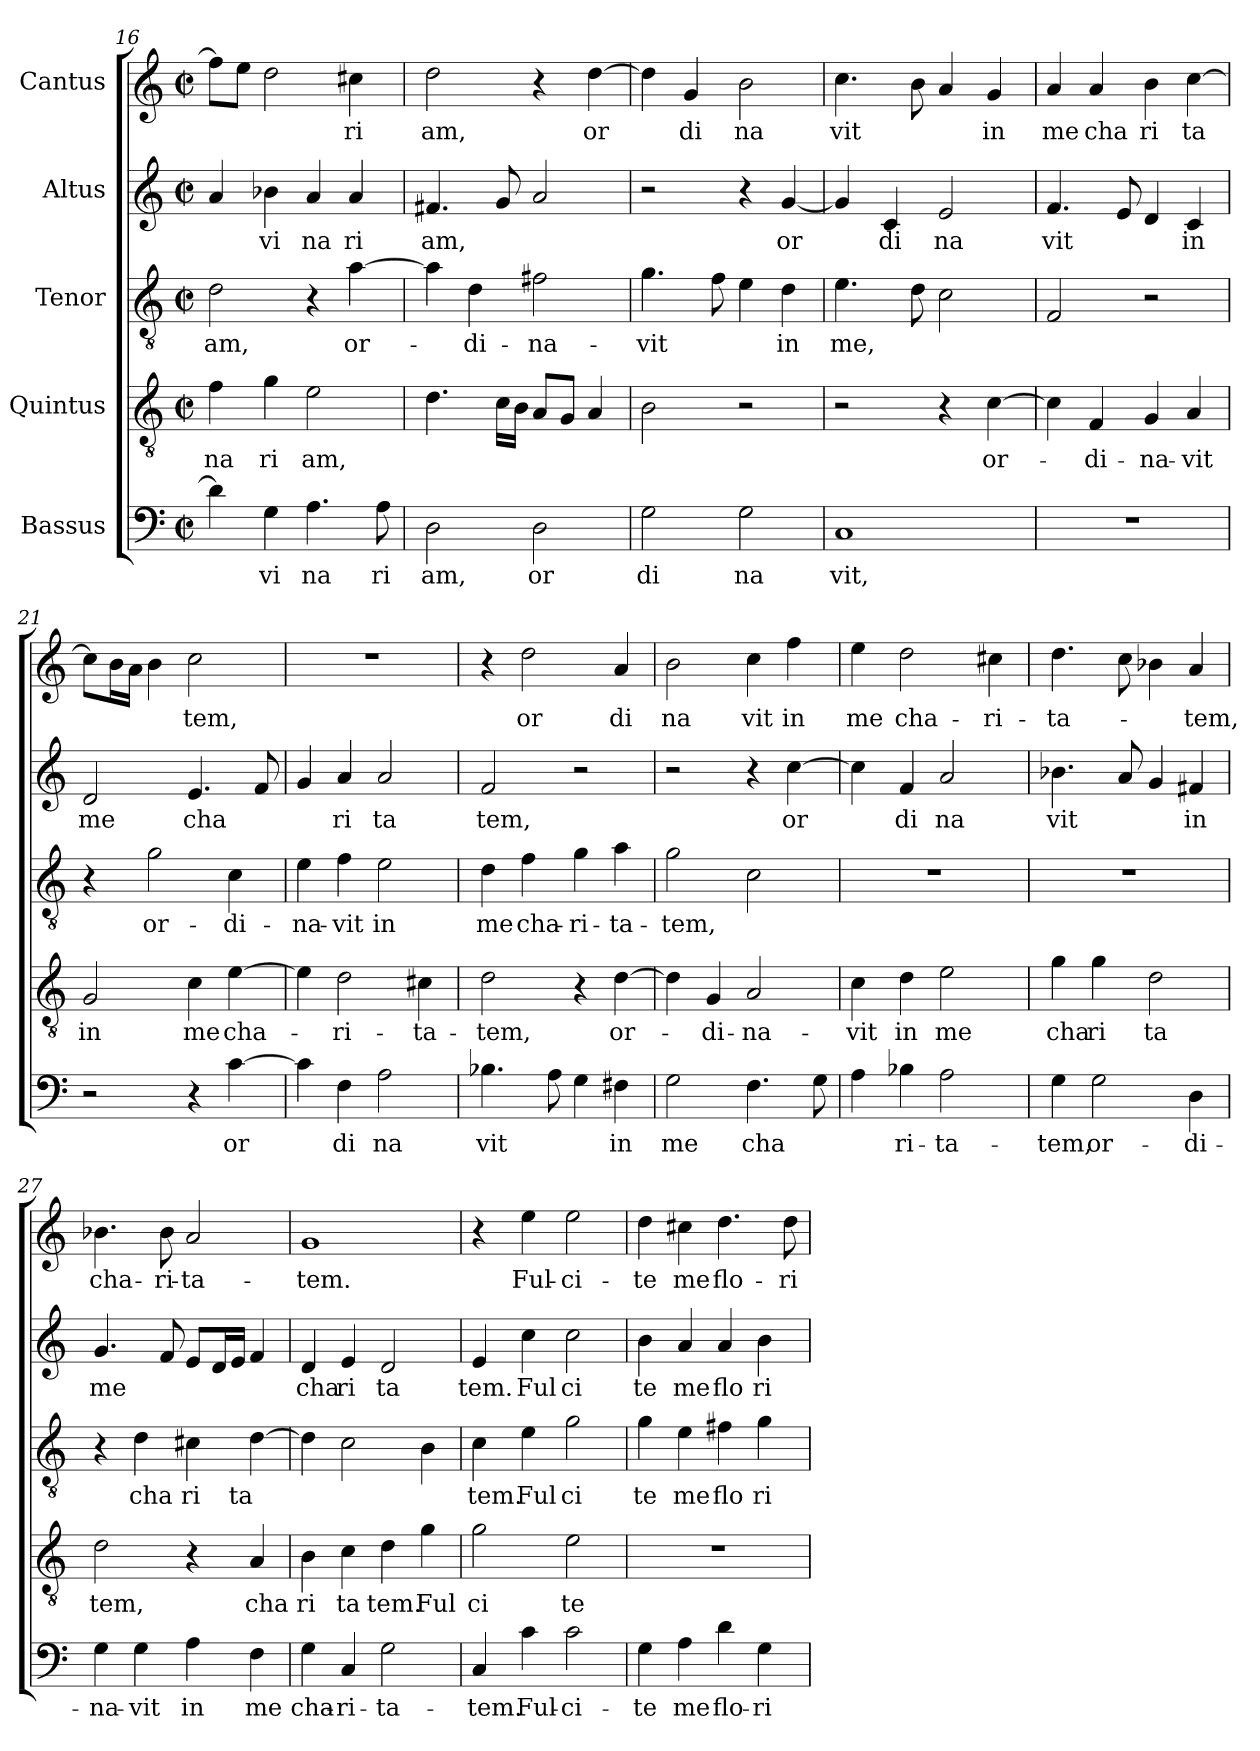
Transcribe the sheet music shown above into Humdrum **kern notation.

**kern	**text	**kern	**text	**kern	**text	**kern	**text	**kern	**text
*part5	*part5	*part4	*part4	*part3	*part3	*part2	*part2	*part1	*part1
*staff5	*staff5	*staff4	*staff4	*staff3	*staff3	*staff2	*staff2	*staff1	*staff1
*I"Bassus	*	*I"Quintus	*	*I"Tenor	*	*I"Altus	*	*I"Cantus	*
*clefF4	*	*clefGv2	*	*clefGv2	*	*clefG2	*	*clefG2	*
*M2/2	*	*M2/2	*	*M2/2	*	*M2/2	*	*M2/2	*
*met(c|)	*	*met(c|)	*	*met(c|)	*	*met(c|)	*	*met(c|)	*
=16	=16	=16	=16	=16	=16	=16	=16	=16	=16
!	!	!	!LO:LY:b:cj	!	!LO:LY:b:cj	!	!	!	!
4d\]	.	4f\	na	2d\	-am,	4a/	.	8ff\L]	.
.	.	.	.	.	.	.	.	8ee\J	.
!	!LO:LY:b:cj	!	!LO:LY:b:cj	!	!	!	!LO:LY:b:cj	!	!
4G\	vi	4g\	ri	.	.	4b-\	vi	2dd\	.
!	!LO:LY:b:cj	!	!LO:LY:b	!	!	!	!LO:LY:b:cj	!	!
4.A\	na	2e\	am,	4r	.	4a/	na	.	.
!	!	!	!	!	!LO:LY:b:cj	!	!LO:LY:b:cj	!	!LO:LY:b:cj
.	.	.	.	[>4a\	or-	4a/	ri	4cc#\	ri
!	!LO:LY:b:cj	!	!	!	!	!	!	!	!
8A\	ri	.	.	.	.	.	.	.	.
=17	=17	=17	=17	=17	=17	=17	=17	=17	=17
!	!LO:LY:b:cj	!	!	!	!	!	!LO:LY:b	!	!LO:LY:b:cj
2D\	am,	4.d\	.	4a\]	.	4.f#X/	am,	2dd\	am,
!	!	!	!	!	!LO:LY:b:cj	!	!	!	!
.	.	.	.	4d\	-di-	.	.	.	.
.	.	16c\L	.	.	.	8g/	.	.	.
.	.	16B\J	.	.	.	.	.	.	.
!	!LO:LY:b:cj	!	!	!	!LO:LY:b:cj	!	!	!	!
2D\	or	8A/L	.	2f#X\	-na-	2a/	.	4r	.
.	.	8G/J	.	.	.	.	.	.	.
!	!	!	!	!	!	!	!	!	!LO:LY:b:cj
.	.	4A/	.	.	.	.	.	[>4dd\	or
=18	=18	=18	=18	=18	=18	=18	=18	=18	=18
!	!LO:LY:b:cj	!	!	!	!LO:LY:b	!	!	!	!
2G\	di	2B\	.	4.g\	-vit	2r	.	4dd\]	.
!	!	!	!	!	!	!	!	!	!LO:LY:b:cj
.	.	.	.	.	.	.	.	4g/	di
.	.	.	.	8f\	.	.	.	.	.
!	!LO:LY:b:cj	!	!	!	!	!	!	!	!LO:LY:b:cj
2G\	na	2r	.	4e\	.	4r	.	2b\	na
!	!	!	!	!	!LO:LY:b:cj	!	!LO:LY:b:cj	!	!
.	.	.	.	4d\	in	[>4g/	or	.	.
!!LO:PB:g=z
=19	=19	=19	=19	=19	=19	=19	=19	=19	=19
!	!LO:LY:b:cj	!	!	!	!LO:LY:b	!	!	!	!LO:LY:b
*	*	*	*	*^	*	*	*	*	*
1C	vit,	2r	.	4.e\	64ryy	me,	4g/]	.	4.cc\	vit
.	.	.	.	.	2ryy	.	.	.	.	.
!	!	!	!	!	!	!	!	!LO:LY:b:cj	!	!
.	.	.	.	.	.	.	4c/	di	.	.
.	.	.	.	8d\	.	.	.	.	8b\	.
!	!	!	!	!	!	!	!	!LO:LY:b:cj	!	!
.	.	4r	.	2c\	.	.	2e/	na	4a/	.
.	.	.	.	.	4ryy	.	.	.	.	.
!	!	!	!LO:LY:b:cj	!	!	!	!	!	!	!LO:LY:b:cj
.	.	[>4c\	or-	.	.	.	.	.	4g/	in
.	.	.	.	.	8...ryy	.	.	.	.	.
=20	=20	=20	=20	=20	=20	=20	=20	=20	=20	=20
!	!	!	!	!	!	!	!	!LO:LY:b	!	!LO:LY:b:cj
*	*	*	*	*v	*v	*	*	*	*	*
1r	.	4c\]	.	2F/	.	4.f/	vit	4a/	me
!	!	!	!LO:LY:b:cj	!	!	!	!	!	!LO:LY:b:cj
.	.	4F/	-di-	.	.	.	.	4a/	cha
.	.	.	.	.	.	8e/	.	.	.
!	!	!	!LO:LY:b:cj	!	!	!	!	!	!LO:LY:b:cj
.	.	4G/	-na-	2r	.	4d/	.	4b\	ri
!	!	!	!LO:LY:b:cj	!	!	!	!LO:LY:b:cj	!	!LO:LY:b:cj
.	.	4A/	-vit	.	.	4c/	in	[>4cc\	ta
=21	=21	=21	=21	=21	=21	=21	=21	=21	=21
!	!	!	!LO:LY:b:cj	!	!	!	!LO:LY:b:cj	!	!
2r	.	2G/	in	4r	.	2d/	me	8cc\L]	.
.	.	.	.	.	.	.	.	16b\	.
.	.	.	.	.	.	.	.	16a\J	.
!	!	!	!	!	!LO:LY:b:cj	!	!	!	!
.	.	.	.	2g\	or-	.	.	4b\	.
!	!	!	!LO:LY:b:cj	!	!	!	!LO:LY:b	!	!LO:LY:b:cj
4r	.	4c\	me	.	.	4.e/	cha	2cc\	tem,
!	!LO:LY:b:cj	!	!LO:LY:b	!	!LO:LY:b:cj	!	!	!	!
[>4c\	or	[>4e\	cha-	4c\	-di-	.	.	.	.
.	.	.	.	.	.	8f/	.	.	.
=22	=22	=22	=22	=22	=22	=22	=22	=22	=22
!	!	!	!	!	!LO:LY:b:cj	!	!	!	!
4c\]	.	4e\]	.	4e\	-na-	4g/	.	1r	.
!	!LO:LY:b:cj	!	!LO:LY:b:cj	!	!LO:LY:b:cj	!	!LO:LY:b:cj	!	!
4F\	di	2d\	-ri-	4f\	-vit	4a/	ri	.	.
!	!LO:LY:b:cj	!	!	!	!LO:LY:b:cj	!	!LO:LY:b:cj	!	!
2A\	na	.	.	2e\	in	2a/	ta	.	.
!	!	!	!LO:LY:b:cj	!	!	!	!	!	!
.	.	4c#\	-ta-	.	.	.	.	.	.
=23	=23	=23	=23	=23	=23	=23	=23	=23	=23
!	!LO:LY:b	!	!LO:LY:b:cj	!	!LO:LY:b:cj	!	!LO:LY:b:cj	!	!
4.B-X\	vit	2d\	-tem,	4d\	me	2f/	tem,	4r	.
!	!	!	!	!	!LO:LY:b:cj	!	!	!	!LO:LY:b:cj
.	.	.	.	4f\	cha-	.	.	2dd\	or
8A\	.	.	.	.	.	.	.	.	.
!	!	!	!	!	!LO:LY:b:cj	!	!	!	!
4G\	.	4r	.	4g\	-ri-	2r	.	.	.
!	!LO:LY:b:cj	!	!LO:LY:b:cj	!	!LO:LY:b:cj	!	!	!	!LO:LY:b:cj
4F#X\	in	[>4d\	or-	4a\	-ta-	.	.	4a/	di
=24	=24	=24	=24	=24	=24	=24	=24	=24	=24
!	!LO:LY:b:cj	!	!	!	!LO:LY:b	!	!	!	!LO:LY:b:cj
2G\	me	4d\]	.	2g\	-tem,	2r	.	2b\	na
!	!	!	!LO:LY:b:cj	!	!	!	!	!	!
.	.	4G/	-di-	.	.	.	.	.	.
!	!LO:LY:b	!	!LO:LY:b:cj	!	!	!	!	!	!LO:LY:b:cj
4.F\	cha	2A/	-na-	2c\	.	4r	.	4cc\	vit
!	!	!	!	!	!	!	!LO:LY:b:cj	!	!LO:LY:b:cj
.	.	.	.	.	.	[<4cc\	or	4ff\	in
8G\	.	.	.	.	.	.	.	.	.
!!LO:LB:g=z
=25	=25	=25	=25	=25	=25	=25	=25	=25	=25
!	!	!	!LO:LY:b:cj	!	!	!	!	!	!LO:LY:b:cj
*^	*	*	*	*	*	*^	*	*	*
4A\	32ryy	.	4c\	-vit	1r	.	4cc\]	32ryy	.	4ee\	me
.	2ryy	.	.	.	.	.	.	2ryy	.	.	.
!	!	!LO:LY:b:cj	!	!LO:LY:b:cj	!	!	!	!	!LO:LY:b:cj	!	!LO:LY:b:cj
4B-\	.	ri-	4d\	in	.	.	4f/	.	di	2dd\	cha-
!	!	!LO:LY:b:cj	!	!LO:LY:b:cj	!	!	!	!	!LO:LY:b:cj	!	!
2A\	.	-ta-	2e\	me	.	.	2a/	.	na	.	.
.	4...ryy	.	.	.	.	.	.	4...ryy	.	.	.
!	!	!	!	!	!	!	!	!	!	!	!LO:LY:b:cj
.	.	.	.	.	.	.	.	.	.	4cc#\	-ri-
=26	=26	=26	=26	=26	=26	=26	=26	=26	=26	=26	=26
!	!	!LO:LY:b:cj	!	!LO:LY:b:cj	!	!	!	!	!LO:LY:b	!	!LO:LY:b:cj
*v	*v	*	*	*	*	*	*v	*v	*	*	*
4G\	-tem,	4g\	cha	1r	.	4.b-\	vit	4.dd\	-ta-
!	!LO:LY:b:cj	!	!LO:LY:b:cj	!	!	!	!	!	!
2G\	or-	4g\	ri	.	.	.	.	.	.
.	.	.	.	.	.	8a/	.	8cc\	.
!	!	!	!LO:LY:b:cj	!	!	!	!	!	!
.	.	2d\	ta	.	.	4g/	.	4b-X\	.
!	!LO:LY:b:cj	!	!	!	!	!	!LO:LY:b:cj	!	!LO:LY:b:cj
4D\	-di-	.	.	.	.	4f#/	in	4a/	-tem,
=27	=27	=27	=27	=27	=27	=27	=27	=27	=27
!	!LO:LY:b:cj	!	!LO:LY:b:cj	!	!	!	!LO:LY:b	!	!LO:LY:b:cj
4G\	-na-	2d\	tem,	4r	.	4.g/	me	4.b-\	cha-
!	!LO:LY:b:cj	!	!	!	!LO:LY:b:cj	!	!	!	!
4G\	-vit	.	.	4d\	cha	.	.	.	.
!	!	!	!	!	!	!	!	!	!LO:LY:b:cj
.	.	.	.	.	.	8f/	.	8b-\	-ri-
!	!LO:LY:b:cj	!	!	!	!LO:LY:b:cj	!	!	!	!LO:LY:b:cj
4A\	in	4r	.	4c#\	ri	8e/L	.	2a/	-ta-
.	.	.	.	.	.	16d/	.	.	.
.	.	.	.	.	.	16e/J	.	.	.
!	!LO:LY:b:cj	!	!LO:LY:b:cj	!	!LO:LY:b:cj	!	!	!	!
4F\	me	4A/	cha	[>4d\	ta	4f/	.	.	.
=28	=28	=28	=28	=28	=28	=28	=28	=28	=28
!	!LO:LY:b:cj	!	!LO:LY:b:cj	!	!	!	!LO:LY:b:cj	!	!LO:LY:b:cj
4G\	cha-	4B\	ri	4d\]	.	4d/	cha	1g	-tem.
!	!LO:LY:b:cj	!	!LO:LY:b:cj	!	!	!	!LO:LY:b:cj	!	!
4C/	-ri-	4c\	ta	2c\	.	4e/	ri	.	.
!	!LO:LY:b:cj	!	!LO:LY:b:cj	!	!	!	!LO:LY:b:cj	!	!
2G\	-ta-	4d\	tem.	.	.	2d/	ta	.	.
!	!	!	!LO:LY:b:cj	!	!	!	!	!	!
.	.	4g\	Ful	4B\	.	.	.	.	.
=29	=29	=29	=29	=29	=29	=29	=29	=29	=29
!	!LO:LY:b:cj	!	!LO:LY:b:cj	!	!LO:LY:b:cj	!	!LO:LY:b:cj	!	!
4C/	-tem.	2g\	ci	4c\	tem.	4e/	tem.	4r	.
!	!LO:LY:b:cj	!	!	!	!LO:LY:b:cj	!	!LO:LY:b:cj	!	!LO:LY:b:cj
4c\	Ful-	.	.	4e\	Ful	4cc\	Ful	4ee\	Ful-
!	!LO:LY:b:cj	!	!LO:LY:b:cj	!	!LO:LY:b:cj	!	!LO:LY:b:cj	!	!LO:LY:b:cj
2c\	-ci-	2e\	te	2g\	ci	2cc\	ci	2ee\	-ci-
=30	=30	=30	=30	=30	=30	=30	=30	=30	=30
!	!LO:LY:b:cj	!	!	!	!LO:LY:b:cj	!	!LO:LY:b:cj	!	!LO:LY:b:cj
4G\	-te	1r	.	4g\	te	4b\	te	4dd\	-te
!	!LO:LY:b:cj	!	!	!	!LO:LY:b:cj	!	!LO:LY:b:cj	!	!LO:LY:b:cj
4A\	me	.	.	4e\	me	4a/	me	4cc#X\	me
!	!LO:LY:b:cj	!	!	!	!LO:LY:b:cj	!	!LO:LY:b:cj	!	!LO:LY:b:cj
4d\	flo-	.	.	4f#X\	flo	4a/	flo	4.dd\	flo-
!	!LO:LY:b:cj	!	!	!	!LO:LY:b:cj	!	!LO:LY:b:cj	!	!
4G\	-ri-	.	.	4g\	ri	4b\	ri	.	.
!	!	!	!	!	!	!	!	!	!LO:LY:b:cj
.	.	.	.	.	.	.	.	8dd\	-ri-
=	=	=	=	=	=	=	=	=	=
*-	*-	*-	*-	*-	*-	*-	*-	*-	*-
